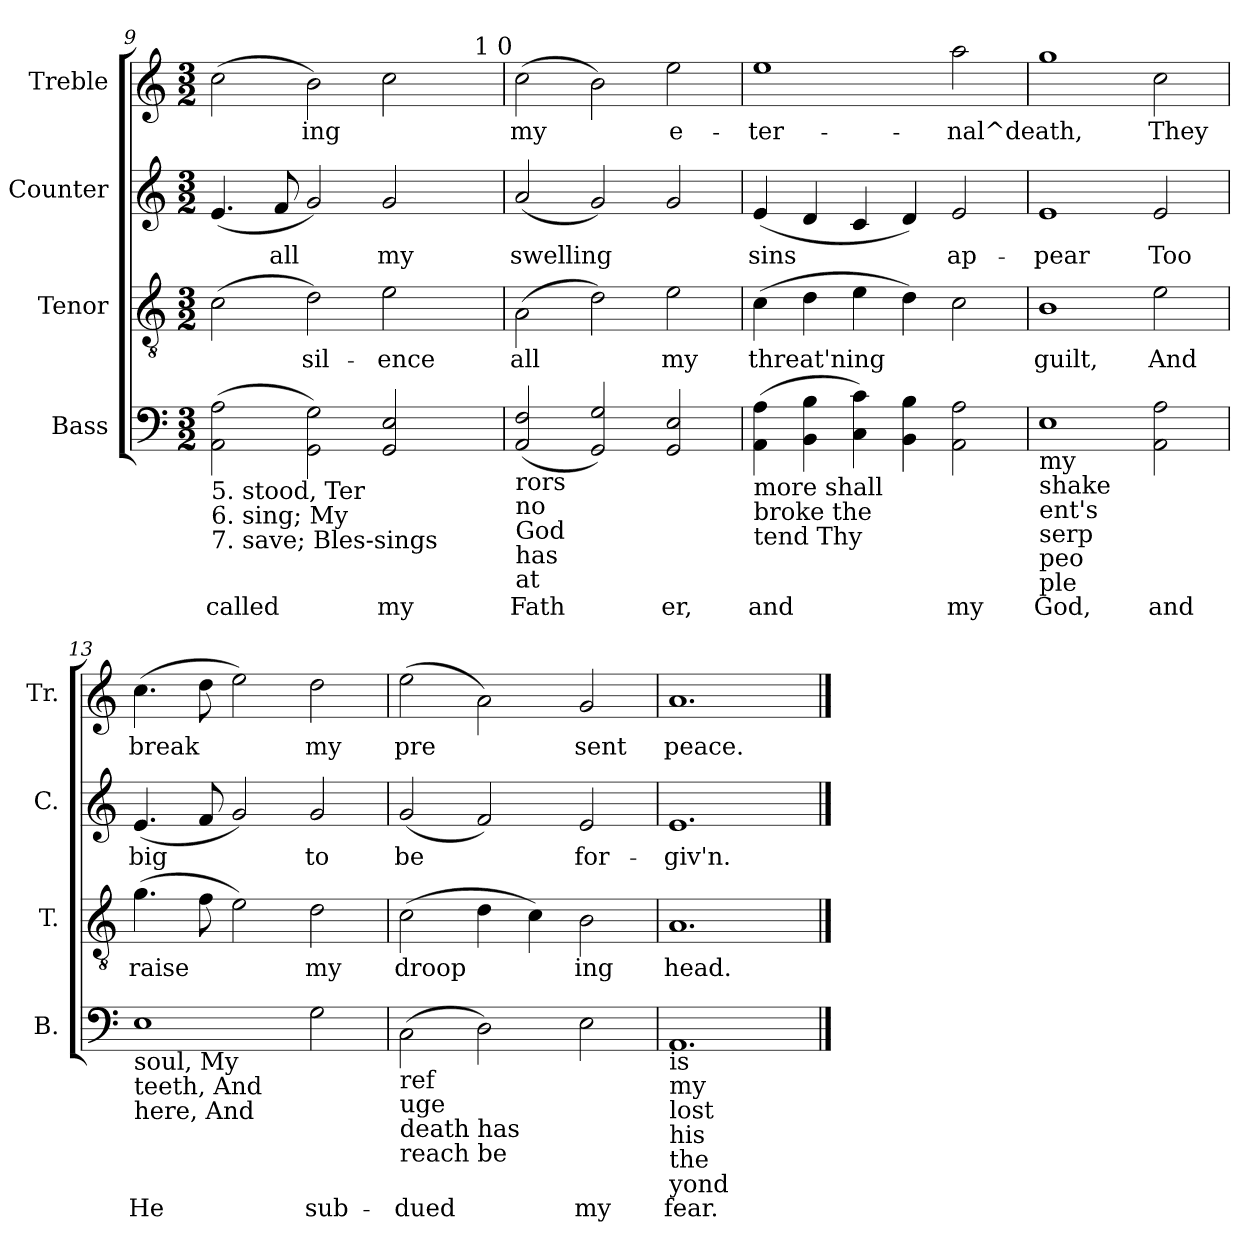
**kern	**text	**kern	**text	**kern	**text	**kern	**text
*part4	*part4	*part3	*part3	*part2	*part2	*part1	*part1
*staff4	*staff4	*staff3	*staff3	*staff2	*staff2	*staff1	*staff1
*I"Bass	*	*I"Tenor	*	*I"Counter	*	*I"Treble	*
*I'B.	*	*I'T.	*	*I'C.	*	*I'Tr.	*
*clefF4	*	*clefGv2	*	*clefG2	*	*clefG2	*
*k[]	*	*k[]	*	*k[]	*	*k[]	*
*C:	*	*C:	*	*C:	*	*C:	*
*M3/2	*	*M3/2	*	*M3/2	*	*M3/2	*
=9	=9	=9	=9	=9	=9	=9	=9
!LO:TX:b:t=5. stood, Ter	!	!	!	!	!	!	!
!LO:TX:b:t=6. sing; My	!	!	!	!	!	!	!
!LO:TX:b:t=7. save; Bles-sings	!	!	!	!	!	!	!
!	!LO:LY:b:rj	!	!LO:LY:b:rj	!	!LO:LY:b:rj	!	!LO:LY:b:rj
*	*	*	*	*	*	*^	*
(>2A\ 2AA\	called	(>2c\	.	(<4.e/	.	(>2cc\	1ryy	--
!	!	!	!	!	!LO:LY:b:rj	!	!	!
.	.	.	.	8f/	all	.	.	.
!	!LO:LY:b:rj	!	!LO:LY:b:rj	!	!LO:LY:b:rj	!	!	!LO:LY:b:rj
2G\ 2GG\)	.	2d\)	sil-	2g/)	.	2b\)	.	-ing
!	!LO:LY:b:rj	!	!LO:LY:b:rj	!	!LO:LY:b:rj	!	!	!LO:LY:b:rj
2E/ 2GG/	my	2e\	-ence	2g/	my	2cc\	4ryy	.
.	.	.	.	.	.	.	8ryy	.
.	.	.	.	.	.	.	64ryy	.
!	!	!	!	!	!	!	!LO:TX:a:t=1 0	!
.	.	.	.	.	.	.	16..ryy	.
=10	=10	=10	=10	=10	=10	=10	=10	=10
!LO:TX:b:t=rors	!	!	!	!	!	!	!	!
!LO:TX:b:t=no	!	!	!	!	!	!	!	!
!LO:TX:b:t=God	!	!	!	!	!	!	!	!
!LO:TX:b:t=has	!	!	!	!	!	!	!	!
!LO:TX:b:t=at	!	!	!	!	!	!	!	!
!	!LO:LY:b:rj	!	!LO:LY:b:rj	!	!LO:LY:b:rj	!	!	!LO:LY:b:rj
*	*	*	*	*	*	*v	*v	*
(<2F/ 2AA/	Fath-	(>2A\	all	(<2a/	swelling	(>2cc\	my
!	!LO:LY:b:rj	!	!LO:LY:b:rj	!	!LO:LY:b:rj	!	!LO:LY:b:rj
2G/ 2GG/)	--	2d\)	.	2g/)	.	2b\)	.
!	!LO:LY:b:rj	!	!LO:LY:b:rj	!	!LO:LY:b:rj	!	!LO:LY:b:rj
2E/ 2GG/	-er,	2e\	my	2g/	.	2ee\	e-
=11	=11	=11	=11	=11	=11	=11	=11
!LO:TX:b:t=more shall	!	!	!	!	!	!	!
!LO:TX:b:t=broke the	!	!	!	!	!	!	!
!LO:TX:b:t=tend Thy	!	!	!	!	!	!	!
!	!LO:LY:b:rj	!	!LO:LY:b:rj	!	!LO:LY:b:rj	!	!LO:LY:b:rj
(>4A\ 4AA\	and	(>4c\	threat'ning	(<4e/	sins	1ee	-ter-
!	!LO:LY:b:rj	!	!LO:LY:b:rj	!	!LO:LY:b:rj	!	!
4B\ 4BB\	.	4d\	.	4d/	.	.	.
!	!LO:LY:b:rj	!	!LO:LY:b:rj	!	!LO:LY:b:rj	!	!
4c\ 4C\)	.	4e\	.	4c/	.	.	.
!	!LO:LY:b:rj	!	!LO:LY:b:rj	!	!LO:LY:b:rj	!	!
4B\ 4BB\	.	4d\)	.	4d/)	.	.	.
!	!LO:LY:b:rj	!	!LO:LY:b:rj	!	!LO:LY:b:rj	!	!LO:LY:b:rj
2A\ 2AA\	my	2c\	.	2e/	ap-	2aa\	-nal^death,
=12	=12	=12	=12	=12	=12	=12	=12
!LO:TX:b:t=my	!	!	!	!	!	!	!
!LO:TX:b:t=shake	!	!	!	!	!	!	!
!LO:TX:b:t=ent's	!	!	!	!	!	!	!
!LO:TX:b:t=serp	!	!	!	!	!	!	!
!LO:TX:b:t=peo	!	!	!	!	!	!	!
!LO:TX:b:t=ple	!	!	!	!	!	!	!
!	!LO:LY:b:rj	!	!LO:LY:b:rj	!	!LO:LY:b:rj	!	!LO:LY:b:rj
1E	God,	1B	guilt,	1e	-pear	1gg	.
!	!LO:LY:b:rj	!	!LO:LY:b:rj	!	!LO:LY:b:rj	!	!LO:LY:b:rj
2A\ 2AA\	and	2e\	And	2e/	Too	2cc\	They
=13	=13	=13	=13	=13	=13	=13	=13
!LO:TX:b:t=soul, My	!	!	!	!	!	!	!
!LO:TX:b:t=teeth, And	!	!	!	!	!	!	!
!LO:TX:b:t=here, And	!	!	!	!	!	!	!
!	!LO:LY:b:rj	!	!LO:LY:b:rj	!	!LO:LY:b:rj	!	!LO:LY:b:rj
1E	He	(>4.g\	raise	(<4.e/	big	(>4.cc\	break
!	!	!	!LO:LY:b:rj	!	!LO:LY:b:rj	!	!LO:LY:b:rj
.	.	8f\	.	8f/	.	8dd\	.
!	!	!	!LO:LY:b:rj	!	!LO:LY:b:rj	!	!LO:LY:b:rj
.	.	2e\)	.	2g/)	.	2ee\)	.
!	!LO:LY:b:rj	!	!LO:LY:b:rj	!	!LO:LY:b:rj	!	!LO:LY:b:rj
2G\	sub-	2d\	my	2g/	to	2dd\	my
=14	=14	=14	=14	=14	=14	=14	=14
!LO:TX:b:t=ref	!	!	!	!	!	!	!
!LO:TX:b:t=uge	!	!	!	!	!	!	!
!LO:TX:b:t=death has	!	!	!	!	!	!	!
!LO:TX:b:t=reach be	!	!	!	!	!	!	!
!	!LO:LY:b:rj	!	!LO:LY:b:rj	!	!LO:LY:b:rj	!	!LO:LY:b:rj
(>2C\	-dued	(>2c\	droop-	(<2g/	be	(>2ee\	pre-
!	!LO:LY:b:rj	!	!LO:LY:b:rj	!	!LO:LY:b:rj	!	!LO:LY:b:rj
2D\)	.	4d\	--	2f/)	.	2a\)	--
!	!	!	!LO:LY:b:rj	!	!	!	!
.	.	4c\)	--	.	.	.	.
!	!LO:LY:b:rj	!	!LO:LY:b:rj	!	!LO:LY:b:rj	!	!LO:LY:b:rj
2E\	my	2B\	-ing	2e/	for-	2g>/	-sent
=15	=15	=15	=15	=15	=15	=15	=15
!LO:TX:b:t=is	!	!	!	!	!	!	!
!LO:TX:b:t=my	!	!	!	!	!	!	!
!LO:TX:b:t=lost	!	!	!	!	!	!	!
!LO:TX:b:t=his	!	!	!	!	!	!	!
!LO:TX:b:t=the	!	!	!	!	!	!	!
!LO:TX:b:t=yond	!	!	!	!	!	!	!
!	!LO:LY:b:rj	!	!LO:LY:b:rj	!	!LO:LY:b:rj	!	!LO:LY:b:rj
1.AA	fear.	1.A	head.	1.e	-giv'n.	1.a>	peace.
==	==	==	==	==	==	==	==
*-	*-	*-	*-	*-	*-	*-	*-
